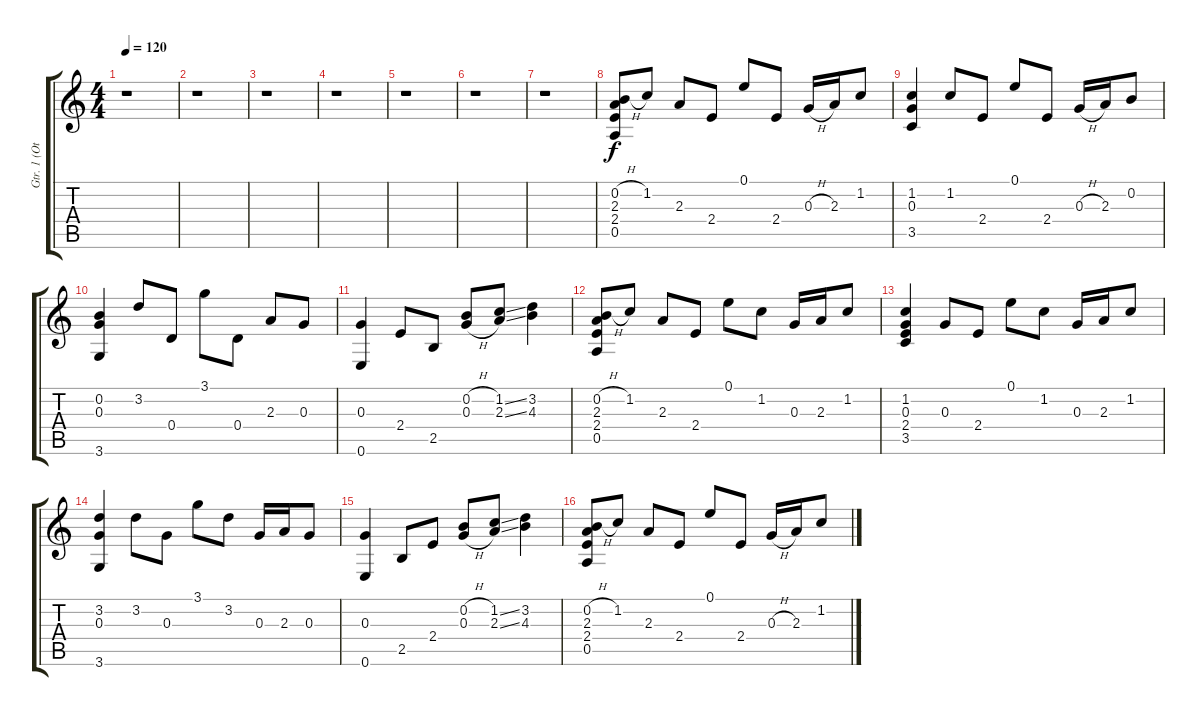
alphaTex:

\track ("Gtr. 1 (Other)" "Gtr. 1 (Ot") {instrument acousticguitarsteel}
\staff {score tabs}
\tuning (E4 B3 G3 D3 A2 E2) {hide}
\ts (4 4)
\tempo 120
\clef g2
\ks c
r.1{dy f} |
r.1 |
r.1 |
r.1 |
r.1 |
r.1 |
r.1 |
(0.2{h} 2.3 2.4 0.5).8 1.2.8 2.3.8 2.4.8 0.1.8 2.4.8 0.3{h}.16 2.3.16 1.2.8 |
(1.2 0.3 3.5).4 1.2.8 2.4.8 0.1.8 2.4.8 0.3{h}.16 2.3.16 0.2.8 |
(0.2 0.3 3.6).4 3.2.8 0.4.8 3.1.8 0.4.8 2.3.8 0.3.8 |
(0.3 0.6).4 2.4.8 2.5.8 (0.2{h} 0.3{h}).8 (1.2{ss} 2.3{ss}).8 (3.2 4.3).4 |
(0.2{h} 2.3 2.4 0.5).8 1.2.8 2.3.8 2.4.8 0.1.8 1.2.8 0.3.16 2.3.16 1.2.8 |
(1.2 0.3 2.4 3.5).4 0.3.8 2.4.8 0.1.8 1.2.8 0.3.16 2.3.16 1.2.8 |
(3.2 0.3 3.6).4 3.2.8 0.3.8 3.1.8 3.2.8 0.3.16 2.3.16 0.3.8 |
(0.3 0.6).4 2.5.8 2.4.8 (0.2{h} 0.3{h}).8 (1.2{ss} 2.3{ss}).8 (3.2 4.3).4 |
(0.2{h} 2.3 2.4 0.5).8 1.2.8 2.3.8 2.4.8 0.1.8 2.4.8 0.3{h}.16 2.3.16 1.2.8
